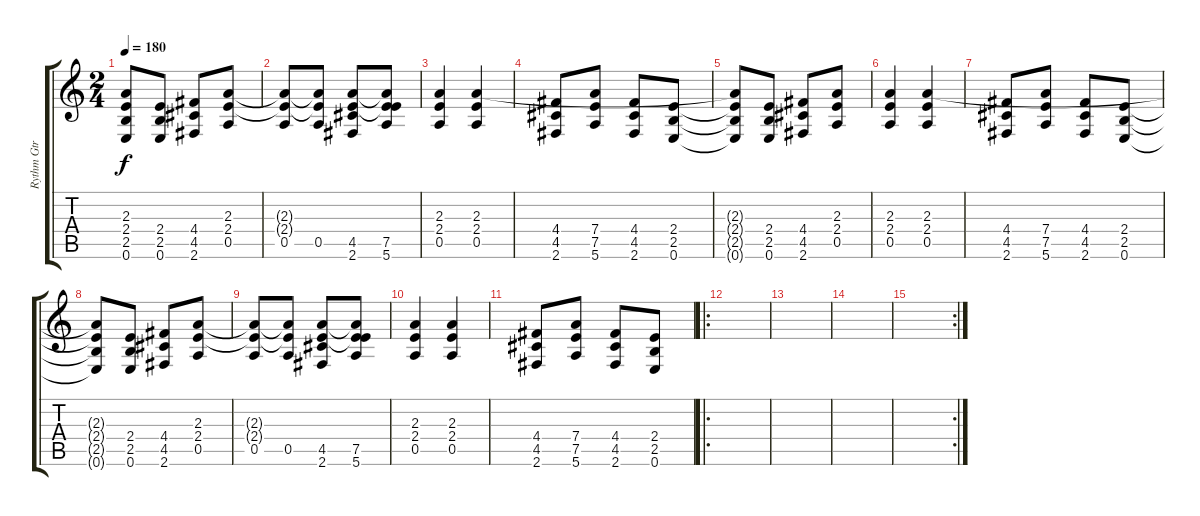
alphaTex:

\track ("Rythm Gtr" "Rythm Gtr") {instrument distortionguitar}
\staff {score tabs}
\tuning (E4 B3 G3 D3 A2 E2) {hide}
\ts (2 4)
\tempo 180
\clef g2
\ks c
(2.3{t} 2.4{t} 2.5{t} 0.6{t}).8{dy f} (2.4 2.5 0.6).8 (4.4 4.5 2.6).8 (2.3 2.4 0.5).8 |
(2.3{t} 2.4{t} 0.5).8 (2.3{t} 2.4{t} 0.5).8 (2.3{t} 2.4{t} 4.5 2.6).8 (2.3{t} 2.4{t} 7.5 5.6).8 |
(2.3 2.4 0.5).4 (2.3 2.4 0.5).4 |
(4.4 4.5 2.6).8 (7.4 7.5 5.6).8 (4.4 4.5 2.6).8 (2.4 2.5 0.6).8 |
(2.3{t} 2.4{t} 2.5{t} 0.6{t}).8 (2.4 2.5 0.6).8 (4.4 4.5 2.6).8 (2.3 2.4 0.5).8 |
(2.3 2.4 0.5).4 (2.3 2.4 0.5).4 |
(4.4 4.5 2.6).8 (7.4 7.5 5.6).8 (4.4 4.5 2.6).8 (2.4 2.5 0.6).8 |
(2.3{t} 2.4{t} 2.5{t} 0.6{t}).8 (2.4 2.5 0.6).8 (4.4 4.5 2.6).8 (2.3 2.4 0.5).8 |
(2.3{t} 2.4{t} 0.5).8 (2.3{t} 2.4{t} 0.5).8 (2.3{t} 2.4{t} 4.5 2.6).8 (2.3{t} 2.4{t} 7.5 5.6).8 |
(2.3 2.4 0.5).4 (2.3 2.4 0.5).4 |
(4.4 4.5 2.6).8 (7.4 7.5 5.6).8 (4.4 4.5 2.6).8 (2.4 2.5 0.6).8 |
\ro
|
|
|
\rc 2
